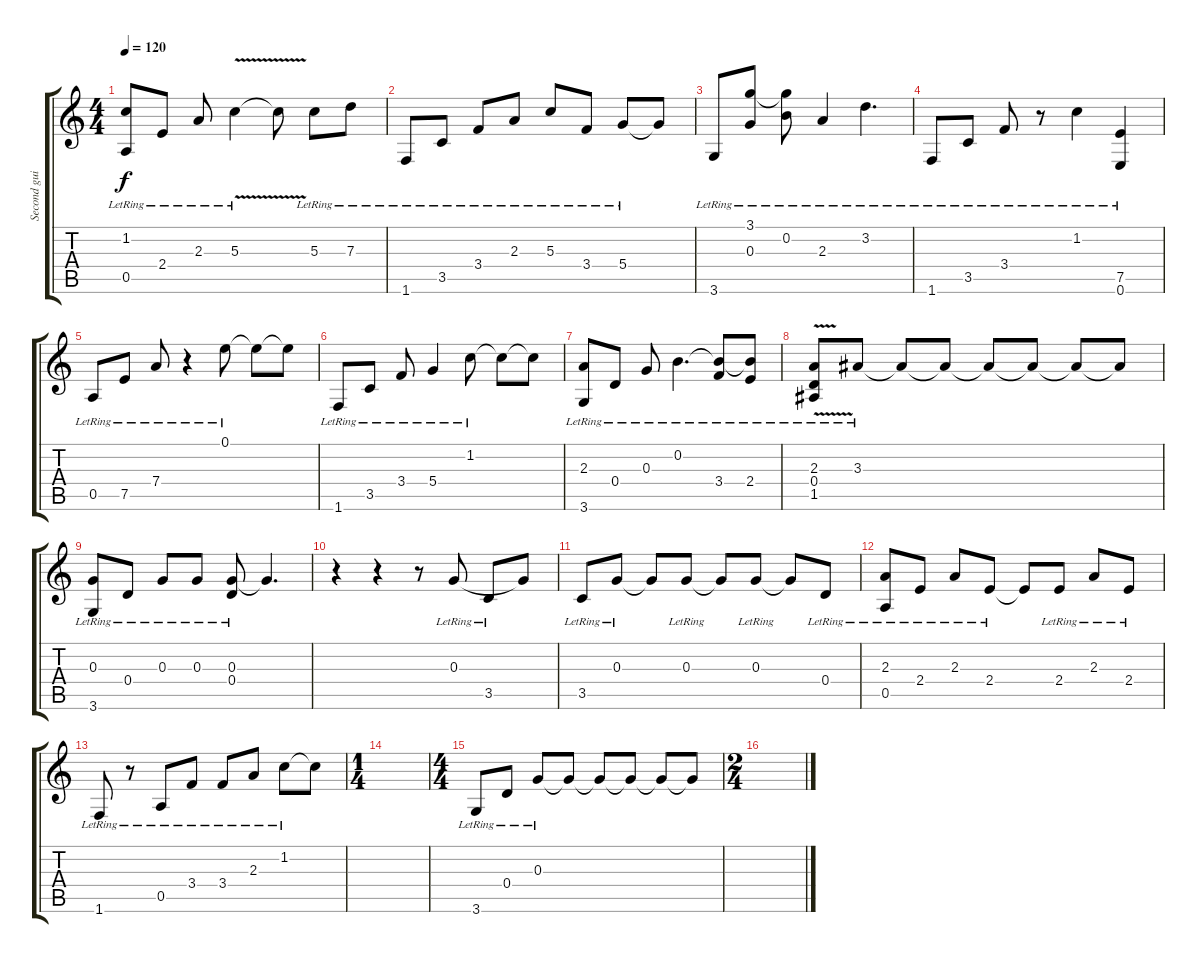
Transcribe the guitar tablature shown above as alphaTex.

\track ("Second guitar" "Second gui") {instrument acousticguitarsteel}
\staff {score tabs}
\tuning (E4 B3 G3 D3 A2 E2) {hide}
\ts (4 4)
\tempo 120
\clef g2
\ks c
(1.2{lr} 0.5{lr}).8{dy f} 2.4{lr}.8 2.3{lr}.8 5.3{v lr}.4 5.3{t}.8 5.3{lr}.8 7.3{lr}.8 |
1.6{lr}.8 3.5{lr}.8 3.4{lr}.8 2.3{lr}.8 5.3{lr}.8 3.4{lr}.8 5.4{lr}.8 5.4{t}.8 |
3.6{lr}.8 (3.1 0.3{lr}).8 (3.1{t} 0.2{lr}).8 2.3{lr}.4 3.2{lr}.4{d} |
1.6{lr}.8 3.5{lr}.8 3.4{lr}.8 r.8 1.2{lr}.4 (7.5{lr} 0.6{lr}).4 |
0.5{lr}.8 7.5{lr}.8 7.4{lr}.8 r.4 0.1{lr}.8 0.1{t}.8 0.1{t}.8 |
1.6{lr}.8 3.5{lr}.8 3.4{lr}.8 5.4{lr}.4 1.2{lr}.8 1.2{t}.8 1.2{t}.8 |
(2.3{lr} 3.6{lr}).8 0.4{lr}.8 0.3{lr}.8 0.2{lr}.4{d} (0.2{t} 3.4{lr}).8 (0.2{t} 2.4{lr}).8 |
(2.3{v lr} 0.4{lr} 1.5{lr}).8 3.3{lr}.8 3.3{t}.8 3.3{t}.8 3.3{t}.8 3.3{t}.8 3.3{t}.8 3.3{t}.8 |
(0.3{lr} 3.6{lr}).8 0.4{lr}.8 0.3{lr}.8 0.3{lr}.8 (0.3{lr} 0.4{lr}).8 0.3{t}.4{d} |
r.4 r.4 r.8 0.3{lr}.8 3.5{lr}.8 0.3{t}.8 |
3.5{lr}.8 0.3{lr}.8 0.3{t}.8 0.3{lr}.8 0.3{t}.8 0.3{lr}.8 0.3{t}.8 0.4{lr}.8 |
(2.3{lr} 0.5{lr}).8 2.4{lr}.8 2.3{lr}.8 2.4{lr}.8 2.4{t}.8 2.4{lr}.8 2.3{lr}.8 2.4{lr}.8 |
1.6{lr}.8 r.8 0.5{lr}.8 3.4{lr}.8 3.4{lr}.8 2.3{lr}.8 1.2{lr}.8 1.2{t}.8 |
\ts (1 4)
|
\ts (4 4)
3.6{lr}.8 0.4{lr}.8 0.3{lr}.8 0.3{t}.8 0.3{t}.8 0.3{t}.8 0.3{t}.8 0.3{t}.8 |
\ts (2 4)
